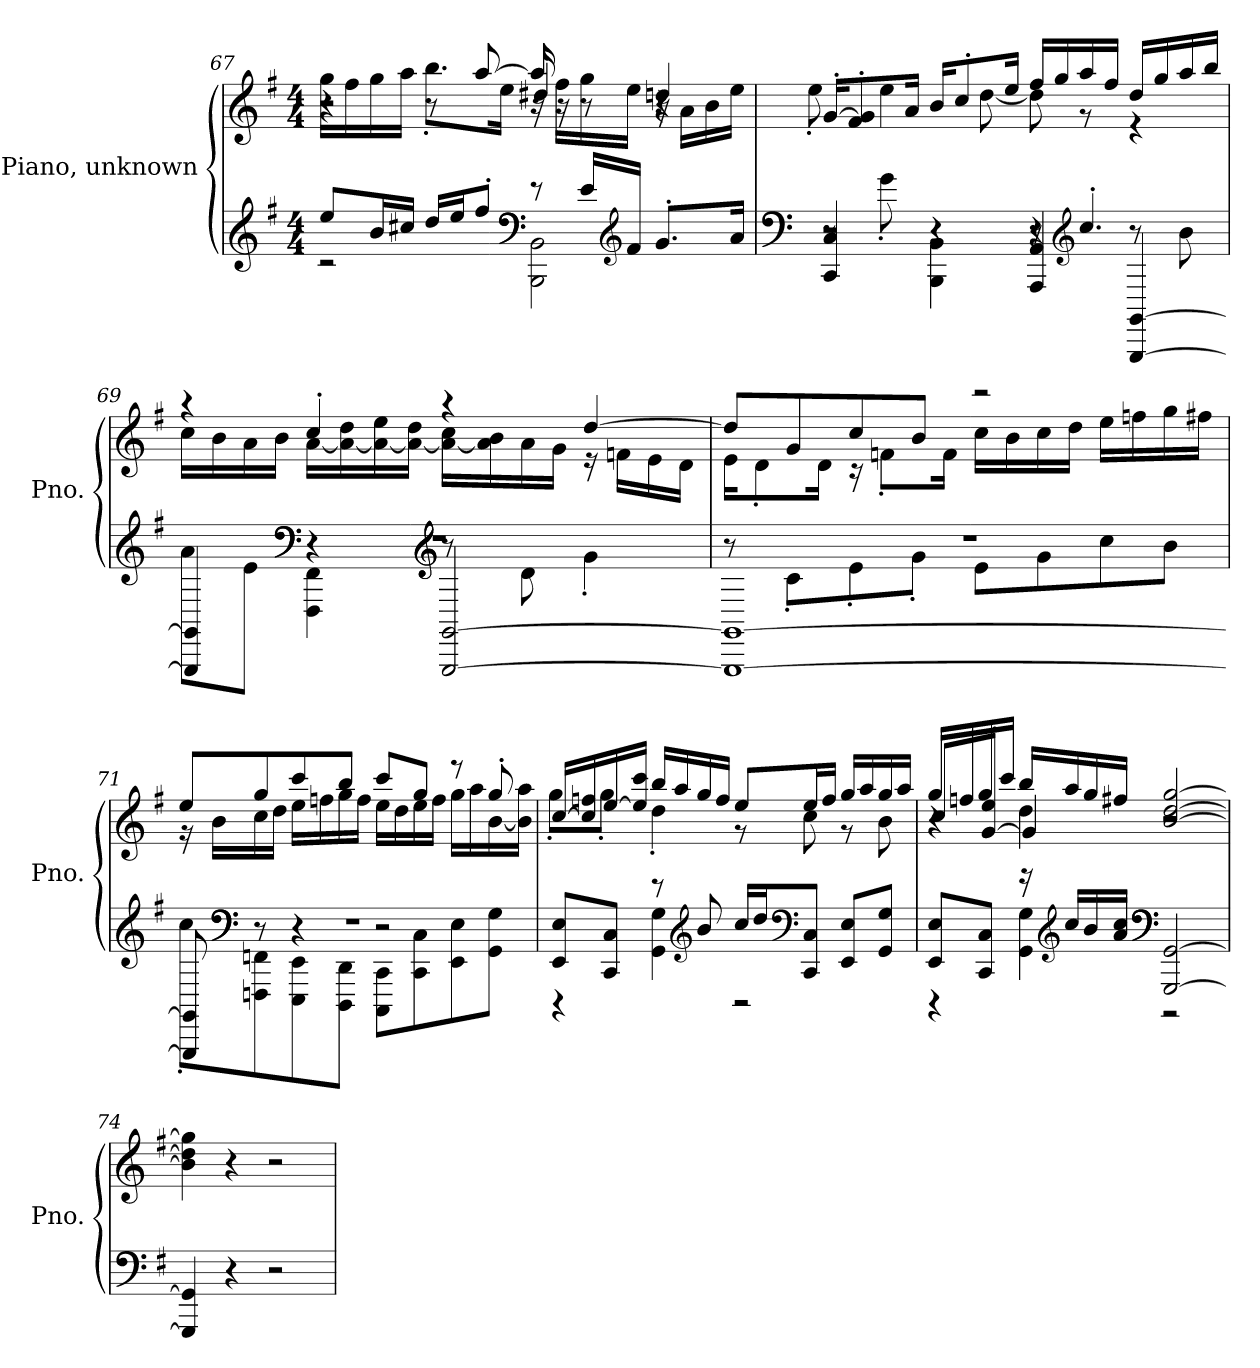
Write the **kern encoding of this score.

**kern	**kern
*part1	*part1
*staff2	*staff1
*I"Piano, unknown	*
*I'Pno.	*
*clefG2	*clefG2
*k[f#]	*k[f#]
*M4/4	*M4/4
=67	=67
*^	*^
*	*	*	*^
8ee/L	2r	4r	16gg\LL	2r
.	.	.	16ff#\	.
16b/L	.	.	16gg\	.
16cc#X/JJ	.	.	16aa\JJ	.
16dd/LL	.	8r	8.bb'\L	.
16ee/J	.	.	.	.
8ff#'/J	.	[8aa/	.	.
.	.	.	16ee\Jk	.
*clefF4	*	*	*	*
8r	2BBB\ 2BB\	16aa/]	16r	4dd#X'/
.	.	16r	16ff#\LL	.
16e/LL	.	8r	16gg\	.
*clefG2	*	*	*	*
16f#/JJ	.	.	16ee\JJ	.
8.g'/L	.	4r	16r	4ddn/
.	.	.	16a\LL	.
.	.	.	16b\	.
16a/Jk	.	.	16ee\JJ	.
*v	*v	*	*	*
*	*v	*v	*v
!!LO:LB:g=z
=68	=68
*clefF4	*
*^	*^
*	*^	*	*
2r	8r	4CC/ 4C/	[16g'/KL	8ee'\
.	.	.	8f#/' 8g/]'	.
.	8g'\	.	.	4ee\
.	.	.	16a/Jk	.
.	4BBB\ 4BB\	4r	16b/KL	.
.	.	.	8cc'/	.
.	.	.	.	[8dd\
.	.	.	16ee/Jk	.
8r	4r	4AAA/ 4AA/	16ff#/LL	8dd\]
.	.	.	16gg/	.
*clefG2	*	*	*	*
4.cc'/	.	.	16aa/	8r
.	.	.	16ff#/JJ	.
.	8r	[4GGG/ [4GG/	16dd/LL	4r
.	.	.	16gg/	.
.	8b\	.	16aa/	.
.	.	.	16bb/JJ	.
=69	=69	=69	=69	=69
1r	8a\L	4GGG/] 4GG/]	4r	16cc\LL
.	.	.	.	16b\
.	8e\J	.	.	16a\
.	.	.	.	16b\JJ
*clefF4	*	*	*	*
.	4FFF#\ 4FF#\	4r	4cc'/	[16a\LL
.	.	.	.	16a\_ 16dd\
.	.	.	.	16a\_ 16ee\
.	.	.	.	16a\_ 16dd\JJ
*clefG2	*	*	*	*
.	8r	[2GGG/ [2GG/	4r	16a\_ 16cc\LL
.	.	.	.	16a\] 16b\
.	8d\	.	.	16a\
.	.	.	.	16g\JJ
.	4g'\	.	[4dd/	16r
.	.	.	.	16fn\LL
.	.	.	.	16e\
.	.	.	.	16d\JJ
!!LO:LB:g=z	!!
=70	=70	=70	=70	=70
1r	8r	1GGG_ 1GG_	8dd/L]	16e\KL
.	.	.	.	8d'\
.	8c'\L	.	8g/	.
.	.	.	.	16d\Jk
.	8e'\	.	8cc/	16r
.	.	.	.	8fn'\L
.	8g'\J	.	8b/J	.
.	.	.	.	16f\Jk
.	8e\L	.	2r	16cc\LL
.	.	.	.	16b\
.	8g\	.	.	16cc\
.	.	.	.	16dd\JJ
.	8cc\	.	.	16ee\LL
.	.	.	.	16ffn\
.	8b\J	.	.	16gg\
.	.	.	.	16ff#X\JJ
=71	=71	=71	=71	=71
1r	8cc'\L	8GGG/] 8GG/]	8ee/L	16r
.	.	.	.	16b\LL
*clefF4	*	*	*	*
.	8FFFn\ 8FFn\	8r	8gg/	16cc\
.	.	.	.	16dd\JJ
.	8EEE\ 8EE\	4r	8ccc/	16ee\LL
.	.	.	.	16ffn\
.	8DDD\ 8DD\J	.	8bb/J	16gg\
.	.	.	.	16ff\JJ
.	8CCC\ 8CC\L	2r	8ccc/L	16ee\LL
.	.	.	.	16dd\
.	8CC\ 8C\	.	8gg/J	16ee\
.	.	.	.	16ff\JJ
.	8EE\ 8E\	.	8r	16gg\LL
.	.	.	.	16aa\
.	8GG\ 8G\J	.	8gg'/	[16b\
.	.	.	.	16b\] 16aa\JJ
*	*v	*v	*	*
!!LO:PB:g=z	!!
=72	=72	=72	=72
8EE/ 8E/L	4r	[16cc/LL	8gg'\L
.	.	16cc/] 16ffn/	.
8CC/ 8C/J	.	[16ee/	8gg'\J
.	.	16ee/] 16ccc/JJ	.
8r	4GG\ 4G\	16bb/LL	4dd'\
.	.	16aa/	.
*clefG2	*	*	*
8b/	.	16gg/	.
.	.	16ff/JJ	.
16cc/LL	2r	8ee/L	8r
16dd/J	.	.	.
*clefF4	*	*	*
8CC/ 8C/J	.	16ee/L	8cc\
.	.	16ff/JJ	.
8EE/ 8E/L	.	16gg/LL	8r
.	.	16aa/	.
8GG/ 8G/J	.	16gg/	8b\
.	.	16aa/JJ	.
=73	=73	=73	=73
*	*	*	*^
8EE/ 8E/L	4r	16gg/LL	4r	8cc/L
.	.	16ffn/	.	.
8CC/ 8C/J	.	16gg/	.	[8g/' 8ee/'J
.	.	16ccc/JJ	.	.
16r	4GG\ 4G\	16bb/LL	4dd\	4g/]
*clefG2	*	*	*	*
16cc/LL	.	16aa/	.	.
16b/	.	16gg/	.	.
16a/ 16cc/JJ	.	16ff#X/JJ	.	.
*clefF4	*	*	*	*
[2GGG/ [2GG/	2r	[2b/ [2dd/ [2gg/	2r	2r
*v	*v	*	*	*
*	*v	*v	*v
=74	=74
4GGG/] 4GG/]	4b\] 4dd\] 4gg\]
4r	4r
2r	2r
=	=
*-	*-
